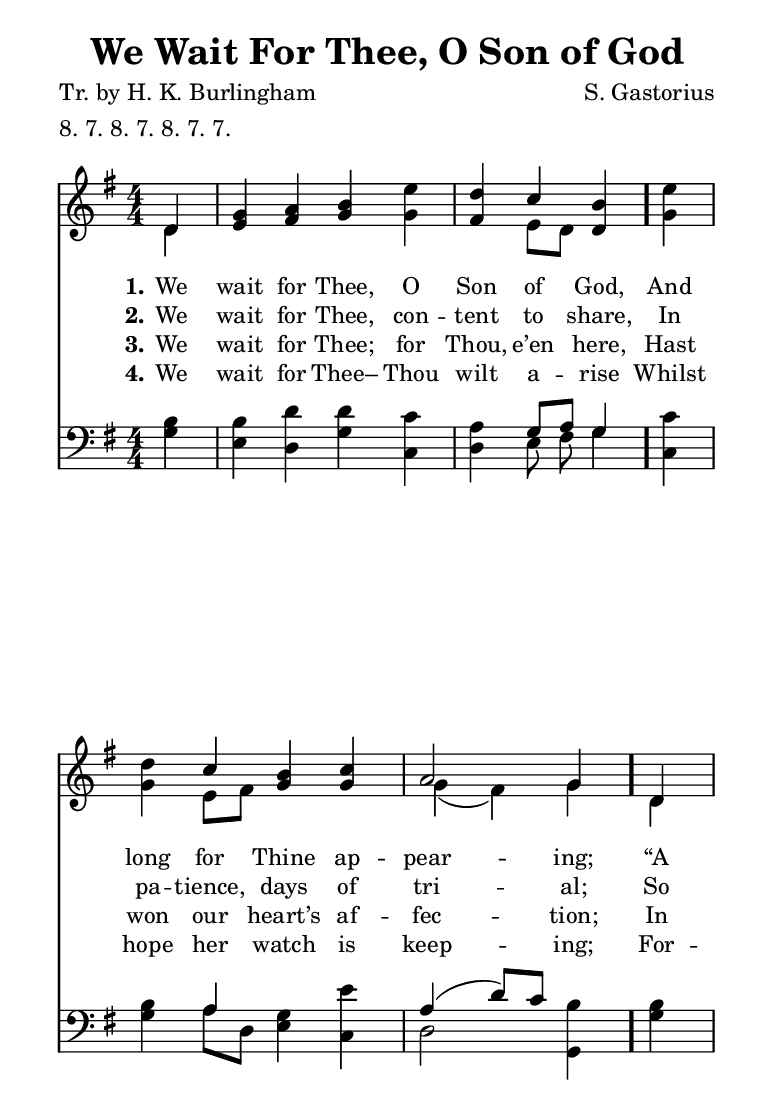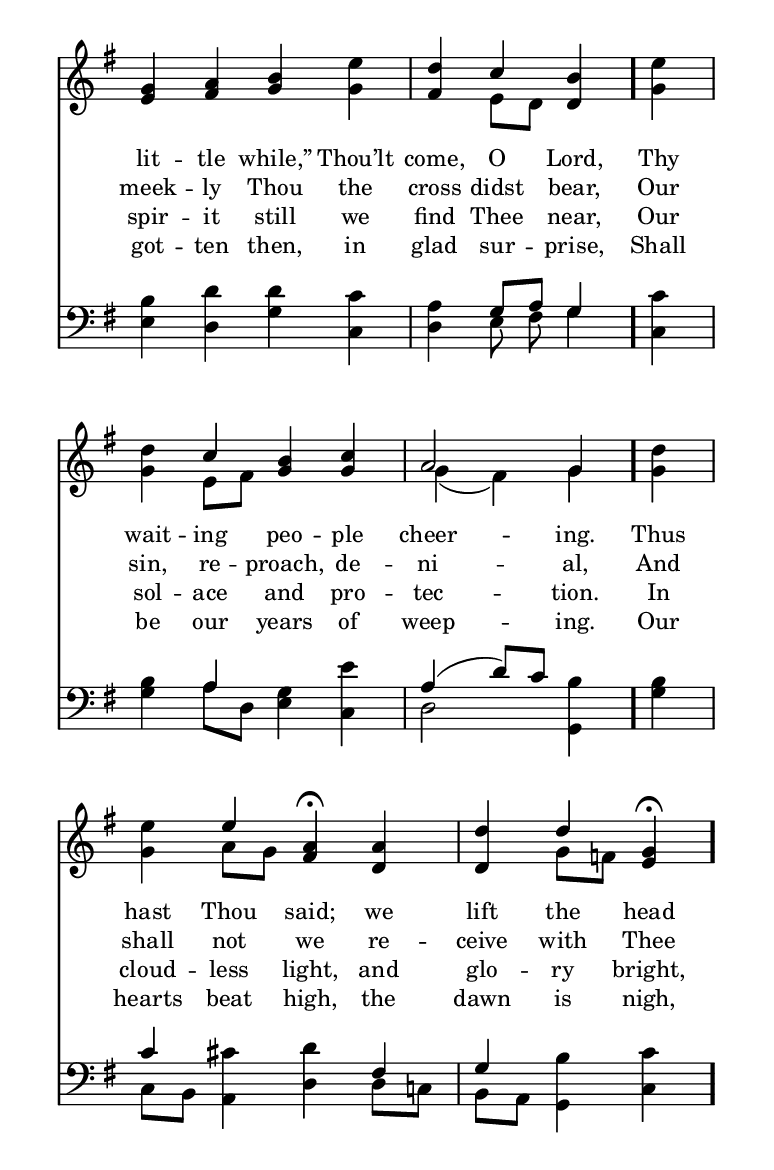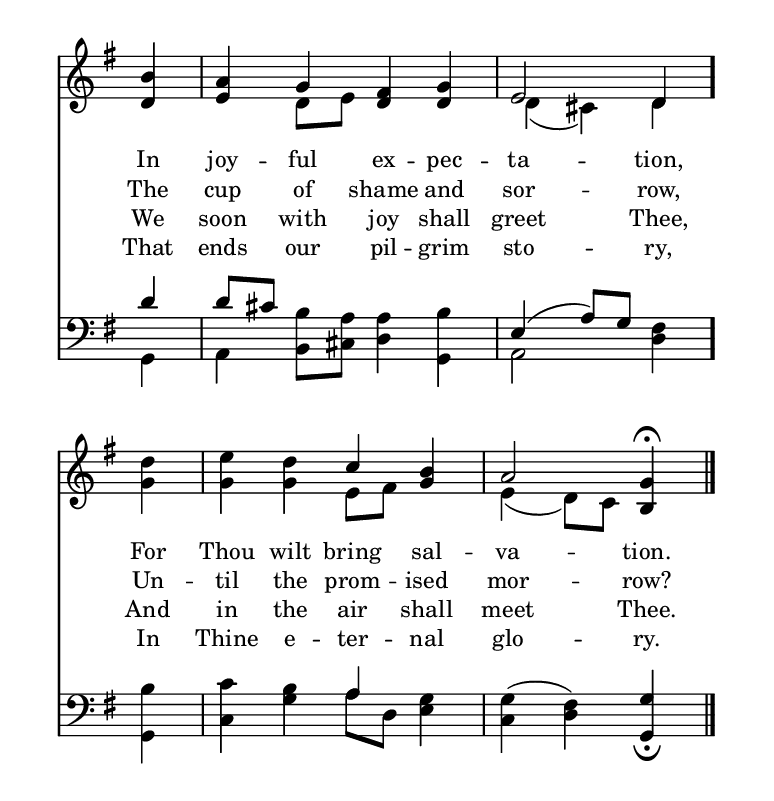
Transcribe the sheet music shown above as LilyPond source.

\include "common/global.ily"
\paper {
  \include "common/paper.ily"
}

\header{
  hymnnumber = "281"
  title = "We Wait For Thee, O Son of God"
  tunename = "Jena"
  meter = "8. 7. 8. 7. 8. 7. 7."
  poet = "Tr. by H. K. Burlingham"
  composer = "S. Gastorius"
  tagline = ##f
}

ta = { \tempo 4=80 }
tb = { \tempo 4=40 }

global = {
  \include "common/overrides.ily"
  \override Staff.TimeSignature.style = #'numbered
  \time 4/4
  \override Score.MetronomeMark.transparent = ##t % hide all fermata changes too
  \ta
  \key g \major
  \partial 4
  \autoBeamOff
}

notesSoprano = {
\global
\relative c' {

  d4 | g a b e | d c b
  e4 | d c b c | a2 g4
  d4 | g a b e | d c b
  e4 | d c b c | a2 g4
  d'4 | e e \tb a,\fermata \ta a | d d \tb g,\fermata \ta
  b4 | a g fis g | e2 d4
  d'4 | e d c b | a2 \tb g4\fermata \ta

  \bar "|."

}
}

notesAlto = {
\global
\relative e' {

  d4 | e4 fis g g | fis e8[ d] d4
  g4 | g e8[ fis] g4 g | g( fis) g
  d4 | e4 fis g g | fis e8[ d] d4
  g4 | g e8[ fis] g4 g | g( fis) g
  g4 | g a8[ g] fis4 d | d g8[ f] e4
  d4 | e d8[ e] d4 d | d( cis) d
  g4 | g g e8[ fis] g4 | e( d8)[ c] b4

}
}

notesTenor = {
\global
\relative a {

  b4 | b d d c | a g8[ a] g4
  c4 | b a g e' a,( d8)[ c] b4
  b4 | b d d c | a g8[ a] g4
  c4 | b a g e' a,( d8)[ c] b4
  b4 | c cis d fis, | g b c
  d4 | d8[ cis] b[ a] a4 b | e,( a8)[ g] fis4
  b4 | c b a g | g( fis) g

}
}

notesBass = {
\global
\relative f {

  g4 | e d g c, | d e8 fis] g4
  c,4 | g' a8[ d,] e4 c | d2 g,4
  g'4 | e d g c, | d e8 fis] g4
  c,4 | g' a8[ d,] e4 c | d2 g,4
  g'4 | c,8[ b] a4 d d8[ c!] | b[ a] g4 c
  g4 | a b8[ cis] d4 g, | a2 d4
  g,4 | c g' a8[ d,] e4 | c( d) g,_\fermata

}
}

wordsA = \lyricmode {
\set stanza = "1."

We wait for Thee, O Son of God, \bar "."
And long for Thine ap -- pear -- ing; \bar "."
“A lit -- tle while,” Thou’lt come, O Lord, \bar "."
Thy wait -- ing peo -- ple cheer -- ing. \bar "."
Thus hast Thou said; we lift the head \bar "."
In joy -- ful ex -- pec -- ta -- tion, \bar "."
For Thou wilt bring sal -- va -- tion. \bar "."

}

wordsB = \lyricmode {
\set stanza = "2."

We wait for Thee, con -- tent to share,
In pa -- tience, days of tri -- al;
So meek -- ly Thou the cross didst bear,
Our sin, re -- proach, de -- ni -- al,
And shall not we re -- ceive with Thee
The cup of shame and sor -- row,
Un -- til the prom -- ised mor -- row?

}

wordsC = \lyricmode {
\set stanza = "3."

We wait for Thee; for Thou, e’en here,
Hast won our heart’s af -- fec -- tion;
In spir -- it still we find Thee near,
Our sol -- ace and pro -- tec -- tion.
In cloud -- less light, and glo -- ry bright,
We soon with joy shall greet Thee,
And in the air shall meet Thee.

}

wordsD = \lyricmode {
\set stanza = "4."

We wait for Thee– Thou wilt a -- rise
Whilst hope her watch is keep -- ing;
For -- got -- ten then, in glad sur -- prise,
Shall be our years of weep -- ing.
Our hearts beat high, the dawn is nigh,
That ends our pil -- grim sto -- ry,
In Thine e -- ter -- nal glo -- ry.

}

\score {
  \context ChoirStaff <<
    \context Staff = upper <<
      \set Staff.autoBeaming = ##f
      \set ChoirStaff.systemStartDelimiter = #'SystemStartBar
      \set ChoirStaff.printPartCombineTexts = ##f
      \partcombine #'(2 . 9) \notesSoprano \notesAlto
      \context NullVoice = sopranos { \voiceOne << \notesSoprano >> }
      \context NullVoice = altos { \voiceTwo << \notesAlto >> }
      \context Lyrics = one   \lyricsto sopranos \wordsA
      \context Lyrics = two   \lyricsto sopranos \wordsB
      \context Lyrics = three \lyricsto sopranos \wordsC
      \context Lyrics = four  \lyricsto sopranos \wordsD
    >>
    \context Staff = men <<
      \set Staff.autoBeaming = ##f
      \clef bass
      \set ChoirStaff.printPartCombineTexts = ##f
      \partcombine #'(2 . 9) \notesTenor \notesBass
      \context NullVoice = tenors { \voiceOne << \notesTenor >> }
      \context NullVoice = basses { \voiceTwo << \notesBass >> }
    >>
  >>
  \layout {
    \include "common/layout.ily"
  }
  \midi{
    \include "common/midi.ily"
  }
}

\version "2.19.49"  % necessary for upgrading to future LilyPond versions.

% vi:set et ts=2 sw=2 ai nocindent syntax=lilypond:
